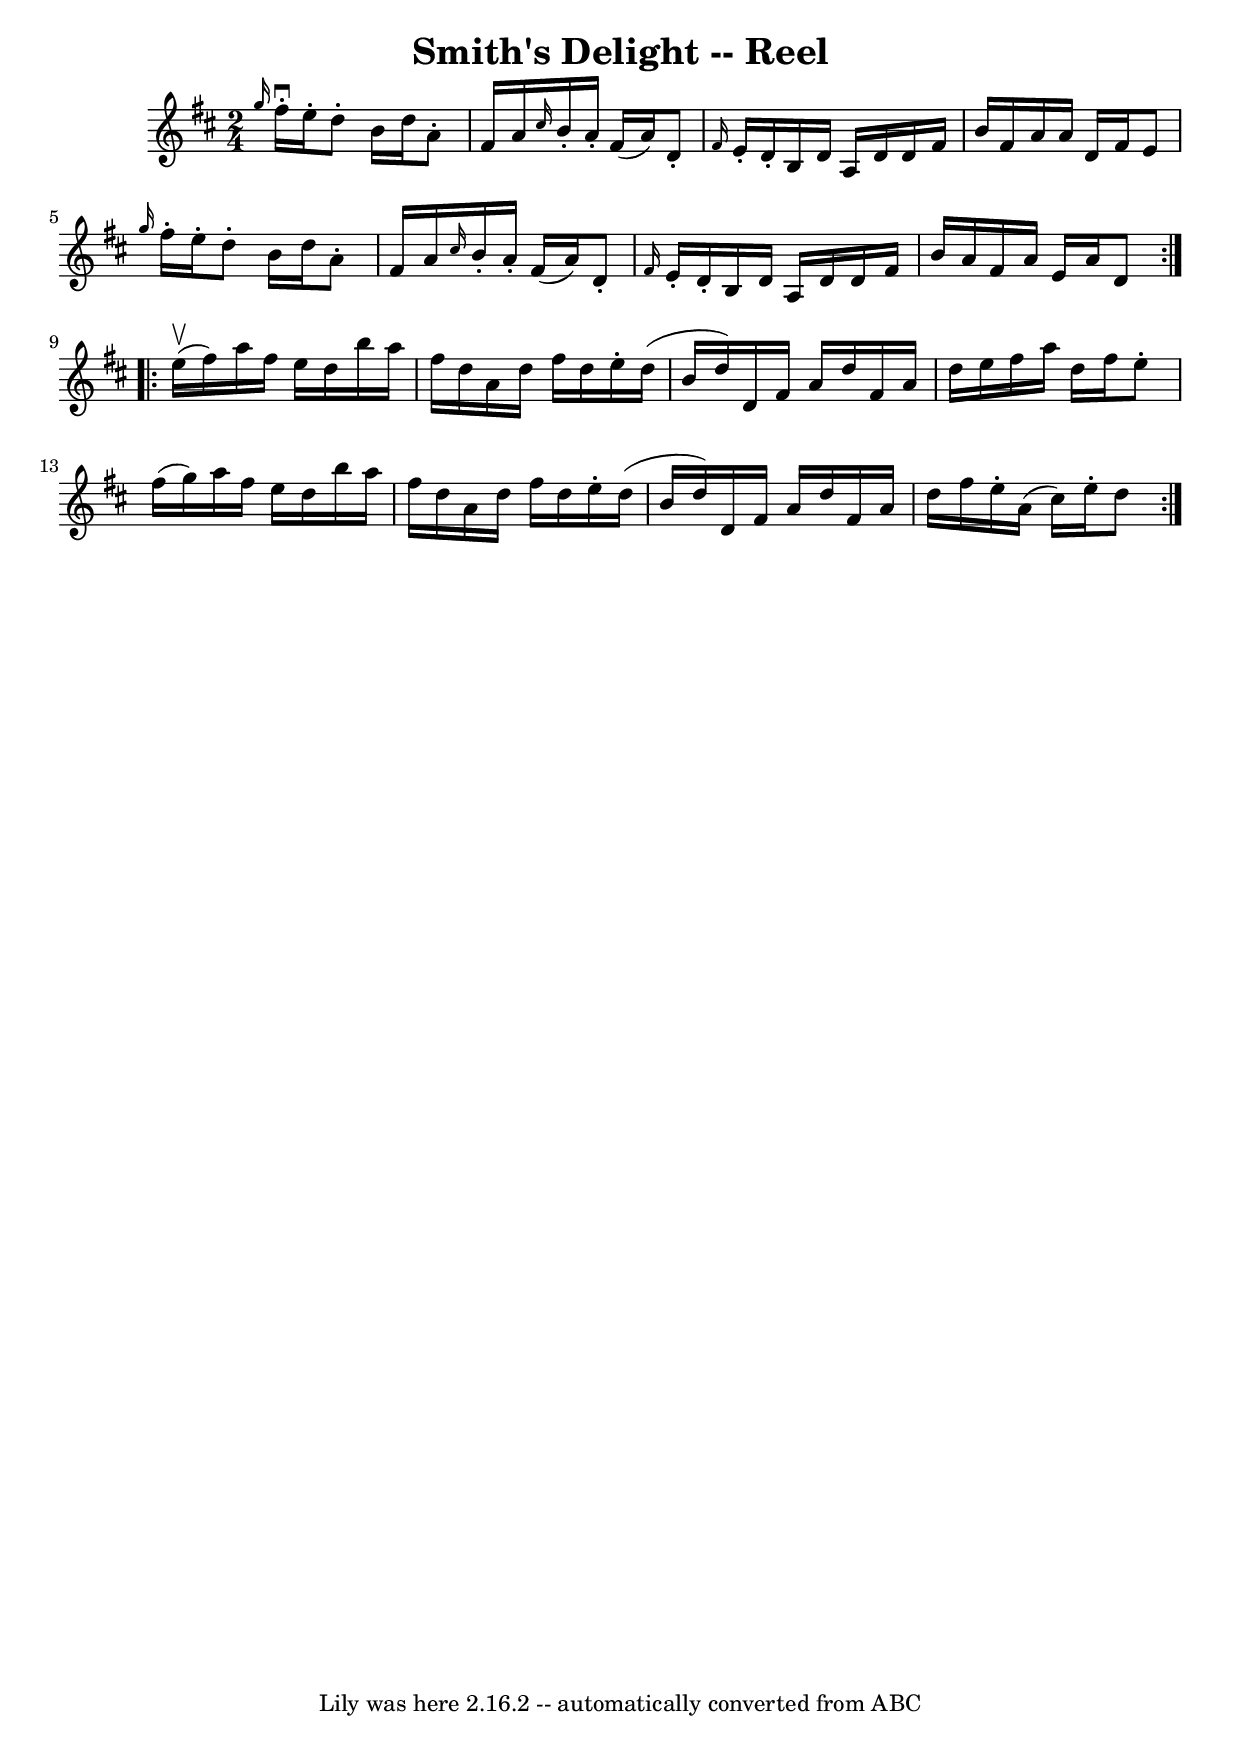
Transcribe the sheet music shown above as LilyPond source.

\version "2.16.2"
\include "Mammoth.ily"
\header {
  %% book = "Ryan's Mammoth Collection"
  crossRefNumber = "1"
  footnotes = "\\\\AKA Kitty's Wedding -- Hornpipe\\\\135"
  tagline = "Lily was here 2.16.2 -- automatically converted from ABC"
  title = "Smith's Delight -- Reel"

}
voicedefault =  {



  \repeat volta 2 {

    \time 2/4 
    \key d \major
    \grace { g''16  
	   } fis''16^\downbow-. e''16 -. 
    |
    d''8 -. b'16 d''16 a'8 -. fis'16 a'16    |
    
    \grace { cis''16  
	   } b'16 -. a'16 -. fis'16 (a'16) d'8 -. 
    \grace { fis'16  
	   } e'16 -. d'16 -.   |
    b16 d'16 a16    
    d'16 d'16 fis'16 b'16 fis'16    |
    a'16 a'16 d'16    
    fis'16 e'8  \grace { g''16  
		       } fis''16 -. e''16 -.   |
    d''8 
    -. b'16 d''16 a'8 -. fis'16 a'16    |
    \grace { cis''16  

	   } b'16 -. a'16 -. fis'16 (a'16) d'8 -. \grace { fis'16  
							 }   
    e'16 -. d'16 -.   |
    b16 d'16 a16 d'16 d'16 fis'16    
    b'16 a'16    |
    fis'16 a'16 e'16 a'16 d'8    

  } 
  \repeat volta 2 {
    e''16^\upbow(fis''16) |
    a''16    
    fis''16 e''16 d''16 b''16 a''16 fis''16 d''16    |
    
    a'16 d''16 fis''16 d''16 e''16 -. d''16 (b'16 d''16)   
    |
    d'16 fis'16 a'16 d''16 fis'16 a'16 d''16 e''16  
    |
    fis''16 a''16 d''16 fis''16 e''8 -. fis''16 (
    g''16)   |
    a''16 fis''16 e''16 d''16 b''16 a''16   
    fis''16 d''16    |
    a'16 d''16 fis''16 d''16 e''16 -.   
    d''16 (b'16 d''16)   |
    d'16 fis'16 a'16 d''16    
    fis'16 a'16 d''16 fis''16    |
    e''16 -. a'16 (cis''16  
    -) e''16 -. d''8    
  }   

}

\score{
  <<

    \context Staff="default"
    {
      \voicedefault 
      
    }

  >>
  \layout {
    
  }
  \midi {
  }

}
